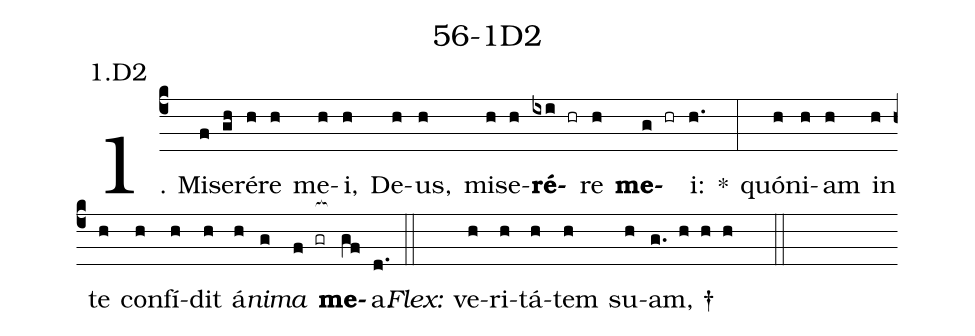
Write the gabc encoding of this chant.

name: 56-1D2;
annotation: 1.D2;
%%
(c4)1. Mi(f)se(gh)ré(h)re(h) me(h)i,(h) De(h)us,(h) mi(h)se(h)<b>ré</b>(ixi hr)re(h) <b>me</b>(g hr)i:(h.) *(:) quón(h)i(h)am(h) in(h) te(h) con(h)fí(h)dit(h) á(h)<i>ni</i>(g)<i>ma</i>(f gr[ocb:1{]) <b>me</b>(gf[ocb:0}])a.(d.) (::)
<i>Flex:</i>()  ve(h)ri(h)tá(h)tem(h) su(h)am, †(g. h h h  ::)
